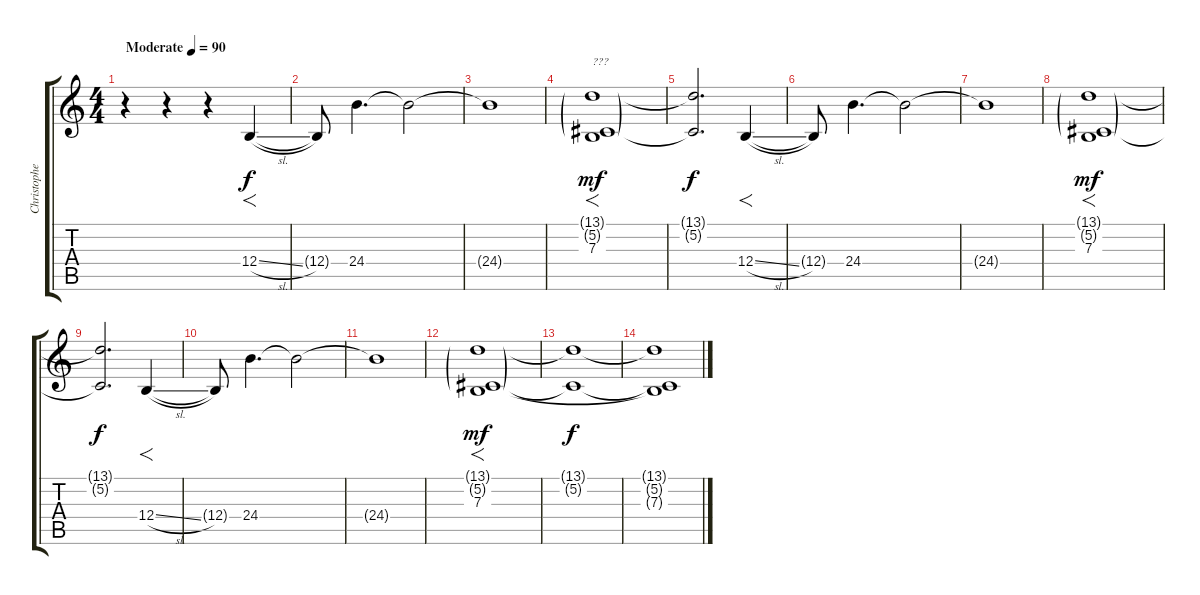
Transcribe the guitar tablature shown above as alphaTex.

\track ("Christopher Dudley" "Christophe") {instrument lead4chiff}
\staff {score tabs}
\tuning (Db4 Ab3 E3 B2 Gb2 B1) {hide}
\ts (4 4)
\tempo (90 "Moderate")
\clef g2
\ks c
r.4{dy f volume 10 instrument lead4chiff} r.4 r.4 12.4{sl}.4{f} |
12.4{t}.8 24.4.4{d} 24.4{t}.2 |
24.4{t}.1 |
(13.1{g} 5.2{g} 7.3).1{f txt "???" dy mf} |
(13.1{t} 5.2{t}).2{d dy f} 12.4{sl}.4{f} |
12.4{t}.8 24.4.4{d} 24.4{t}.2 |
24.4{t}.1 |
(13.1{g} 5.2{g} 7.3).1{f dy mf} |
(13.1{t} 5.2{t}).2{d dy f} 12.4{sl}.4{f} |
12.4{t}.8 24.4.4{d} 24.4{t}.2 |
24.4{t}.1 |
(13.1{g} 5.2{g} 7.3).1{f dy mf} |
(13.1{t} 5.2{t}).1{dy f} |
(13.1{t} 5.2{t} 7.3{t}).1{volume 8}
